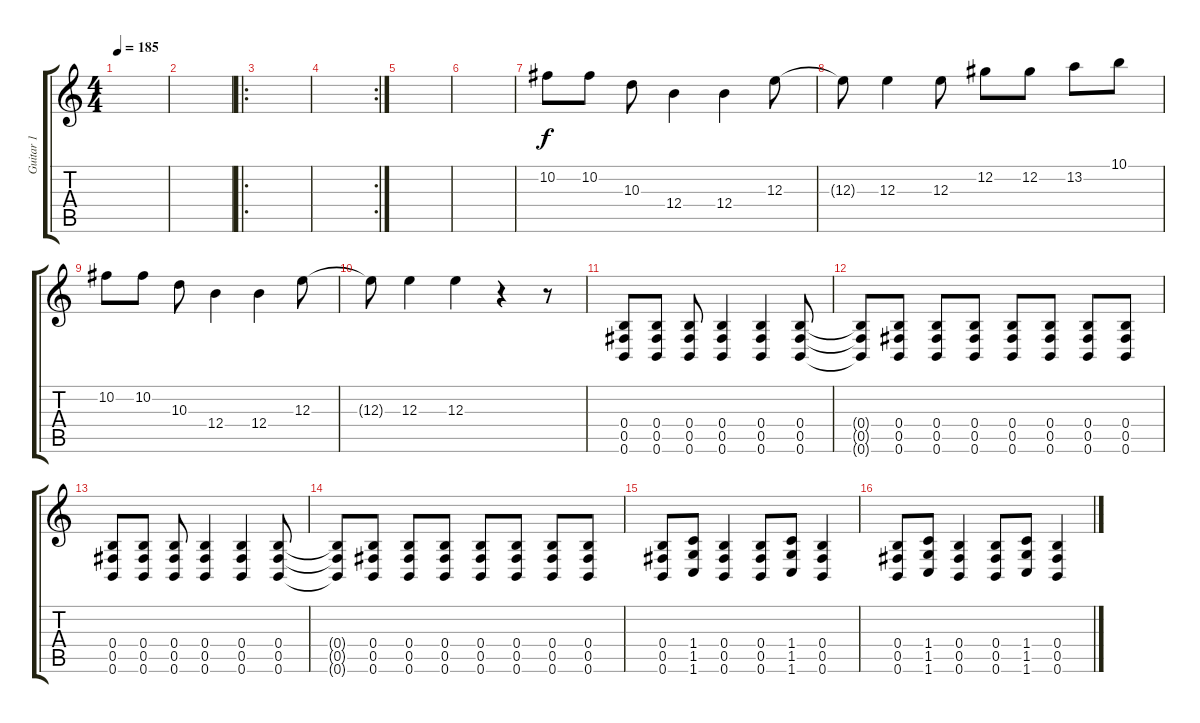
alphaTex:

\track ("Guitar 1" "Guitar 1") {instrument distortionguitar}
\staff {score tabs}
\tuning (Db4 Ab3 E3 B2 Gb2 B1) {hide}
\ts (4 4)
\tempo 185
\clef g2
\ks c
|
|
\ro
|
\rc 2
|
|
|
10.2.8 10.2.8 10.3.8 12.4.4 12.4.4 12.3.8 |
12.3{t}.8 12.3.4 12.3.8 12.2.8 12.2.8 13.2.8 10.1.8 |
10.2.8 10.2.8 10.3.8 12.4.4 12.4.4 12.3.8 |
12.3{t}.8 12.3.4 12.3.4 r.4 r.8 |
(0.4 0.5 0.6).8 (0.4 0.5 0.6).8 (0.4 0.5 0.6).8 (0.4 0.5 0.6).4 (0.4 0.5 0.6).4 (0.4 0.5 0.6).8 |
(0.4{t} 0.5{t} 0.6{t}).8 (0.4 0.5 0.6).8 (0.4 0.5 0.6).8 (0.4 0.5 0.6).8 (0.4 0.5 0.6).8 (0.4 0.5 0.6).8 (0.4 0.5 0.6).8 (0.4 0.5 0.6).8 |
(0.4 0.5 0.6).8 (0.4 0.5 0.6).8 (0.4 0.5 0.6).8 (0.4 0.5 0.6).4 (0.4 0.5 0.6).4 (0.4 0.5 0.6).8 |
(0.4{t} 0.5{t} 0.6{t}).8 (0.4 0.5 0.6).8 (0.4 0.5 0.6).8 (0.4 0.5 0.6).8 (0.4 0.5 0.6).8 (0.4 0.5 0.6).8 (0.4 0.5 0.6).8 (0.4 0.5 0.6).8 |
(0.4 0.5 0.6).8 (1.4 1.5 1.6).8 (0.4 0.5 0.6).4 (0.4 0.5 0.6).8 (1.4 1.5 1.6).8 (0.4 0.5 0.6).4 |
(0.4 0.5 0.6).8 (1.4 1.5 1.6).8 (0.4 0.5 0.6).4 (0.4 0.5 0.6).8 (1.4 1.5 1.6).8 (0.4 0.5 0.6).4
